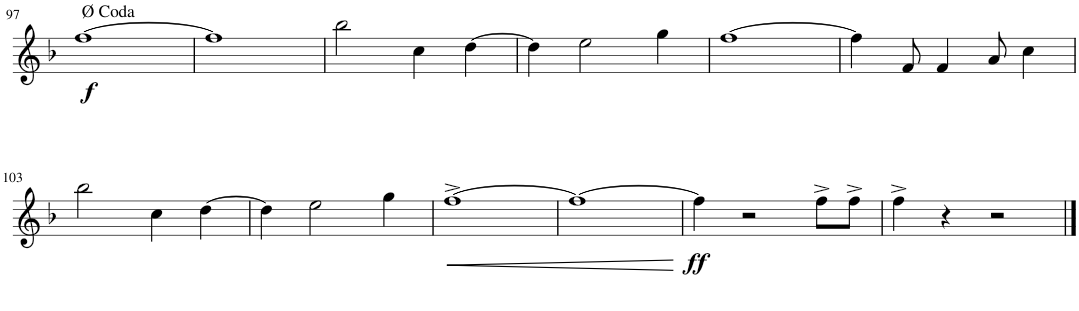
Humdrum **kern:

**kern	**dynam
*part1	*part1
*staff1	*staff1
*I"Tenor Saxophone	*
*I'Ten. Sax.	*
!!LO:PB:g=z
*clefG2	*
*Trd8c14	*
*k[b-]	*
*M2/2	*
*met(c|)	*
=97	=97
!LO:TX:a:t=Ø Coda	!
!	!LO:DY:b
[1ff	f
=98	=98
1ff]	.
=99	=99
2bb-\	.
4cc\	.
[4dd\	.
=100	=100
4dd\]	.
2ee\	.
4gg\	.
=101	=101
[1ff	.
=102	=102
4ff\]	.
8f/	.
4f/	.
8a/	.
4cc\	.
!!LO:LB:g=z
=103	=103
2bb-\	.
4cc\	.
[4dd\	.
=104	=104
4dd\]	.
2ee\	.
4gg\	.
=105	=105
!	!LO:HP:b
[1ff^	<
=106	=106
1ff_	.
.	[
=107	=107
!	!LO:DY:b
4ff\]	ff
2r	.
8ff^\L	.
8ff^\J	.
=108	=108
4ff^\	.
4r	.
2r	.
==	==
*-	*-
